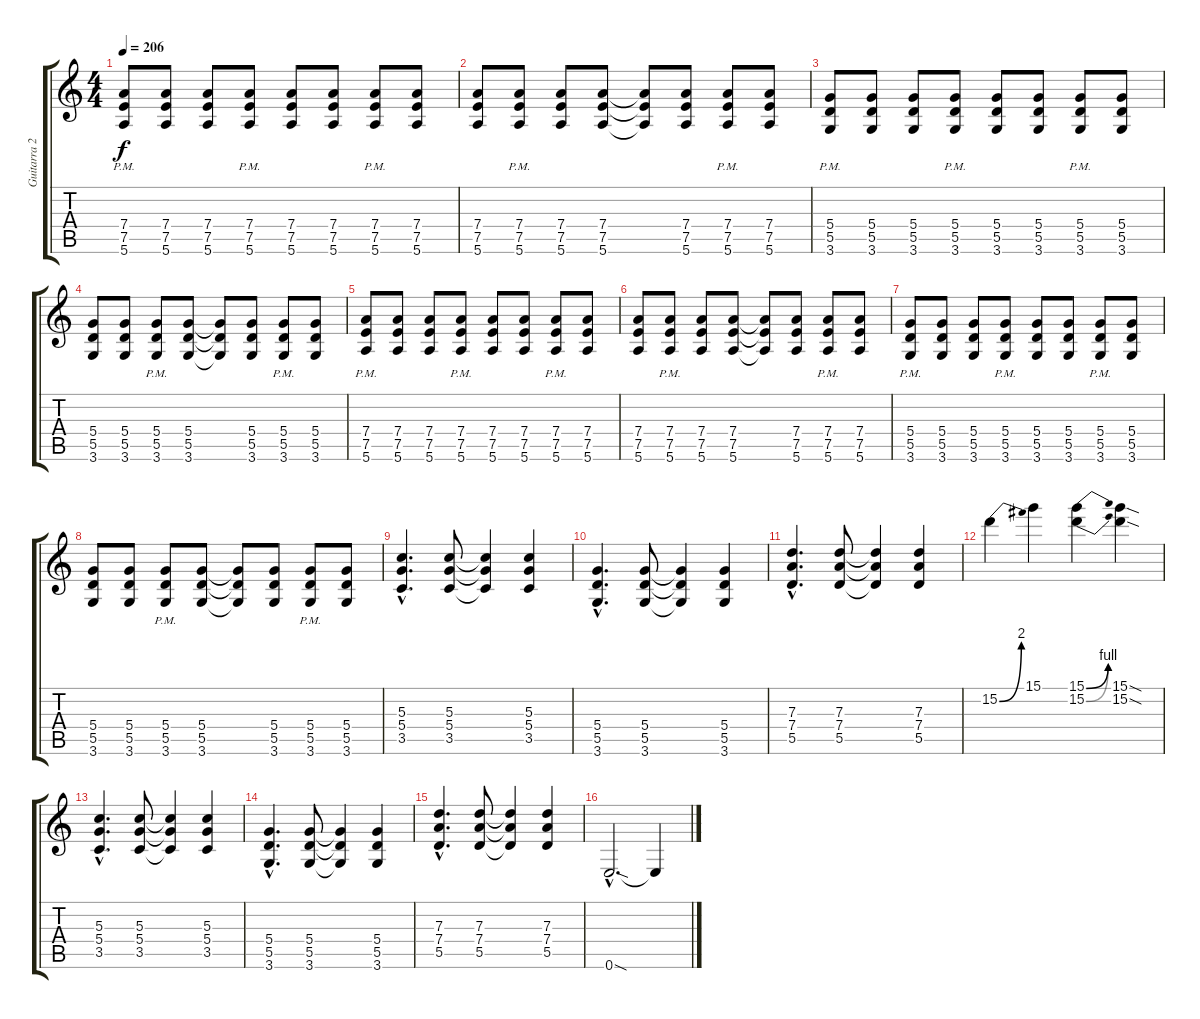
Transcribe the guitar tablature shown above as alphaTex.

\track ("Guitarra 2" "Guitarra 2") {instrument distortionguitar}
\staff {score tabs}
\tuning (E4 B3 G3 D3 A2 E2) {hide}
\ts (4 4)
\tempo 206
\clef g2
\ks c
(7.4{pm} 7.5{pm} 5.6{pm}).8{dy f} (7.4 7.5 5.6).8 (7.4 7.5 5.6).8 (7.4{pm} 7.5{pm} 5.6).8 (7.4 7.5 5.6).8 (7.4 7.5 5.6).8 (7.4{pm} 7.5{pm} 5.6).8 (7.4 7.5 5.6).8 |
(7.4 7.5 5.6).8 (7.4{pm} 7.5{pm} 5.6{pm}).8 (7.4 7.5 5.6).8 (7.4 7.5 5.6).8 (7.4{t} 7.5{t} 5.6{t}).8 (7.4 7.5 5.6).8 (7.4{pm} 7.5{pm} 5.6{pm}).8 (7.4 7.5 5.6).8 |
(5.4{pm} 5.5{pm} 3.6{pm}).8 (5.4 5.5 3.6).8 (5.4 5.5 3.6).8 (5.4{pm} 5.5{pm} 3.6{pm}).8 (5.4 5.5 3.6).8 (5.4 5.5 3.6).8 (5.4{pm} 5.5{pm} 3.6{pm}).8 (5.4 5.5 3.6).8 |
(5.4 5.5 3.6).8 (5.4 5.5 3.6).8 (5.4{pm} 5.5{pm} 3.6{pm}).8 (5.4 5.5 3.6).8 (5.4{t} 5.5{t} 3.6{t}).8 (5.4 5.5 3.6).8 (5.4{pm} 5.5{pm} 3.6{pm}).8 (5.4 5.5 3.6).8 |
(7.4{pm} 7.5{pm} 5.6{pm}).8 (7.4 7.5 5.6).8 (7.4 7.5 5.6).8 (7.4{pm} 7.5{pm} 5.6).8 (7.4 7.5 5.6).8 (7.4 7.5 5.6).8 (7.4{pm} 7.5{pm} 5.6).8 (7.4 7.5 5.6).8 |
(7.4 7.5 5.6).8 (7.4{pm} 7.5{pm} 5.6{pm}).8 (7.4 7.5 5.6).8 (7.4 7.5 5.6).8 (7.4{t} 7.5{t} 5.6{t}).8 (7.4 7.5 5.6).8 (7.4{pm} 7.5{pm} 5.6{pm}).8 (7.4 7.5 5.6).8 |
(5.4{pm} 5.5{pm} 3.6{pm}).8 (5.4 5.5 3.6).8 (5.4 5.5 3.6).8 (5.4{pm} 5.5{pm} 3.6{pm}).8 (5.4 5.5 3.6).8 (5.4 5.5 3.6).8 (5.4{pm} 5.5{pm} 3.6{pm}).8 (5.4 5.5 3.6).8 |
(5.4 5.5 3.6).8 (5.4 5.5 3.6).8 (5.4{pm} 5.5{pm} 3.6{pm}).8 (5.4 5.5 3.6).8 (5.4{t} 5.5{t} 3.6{t}).8 (5.4 5.5 3.6).8 (5.4{pm} 5.5{pm} 3.6{pm}).8 (5.4 5.5 3.6).8 |
(5.3{hac} 5.4{hac} 3.5{hac}).4{d} (5.3 5.4 3.5).8 (5.3{t} 5.4{t} 3.5{t}).4 (5.3 5.4 3.5).4 |
(5.4{hac} 5.5{hac} 3.6{hac}).4{d} (5.4 5.5 3.6).8 (5.4{t} 5.5{t} 3.6{t}).4 (5.4 5.5 3.6).4 |
(7.3{hac} 7.4{hac} 5.5{hac}).4{d} (7.3 7.4 5.5).8 (7.3{t} 7.4{t} 5.5{t}).4 (7.3 7.4 5.5).4 |
15.2{be (bend 0 0 60 8)}.4 15.1.4 (15.1{be (bend 0 0 60 4)} 15.2{be (bend 0 0 60 4)}).4 (15.1{sod} 15.2{sod}).4 |
(5.3{hac} 5.4{hac} 3.5{hac}).4{d} (5.3 5.4 3.5).8 (5.3{t} 5.4{t} 3.5{t}).4 (5.3 5.4 3.5).4 |
(5.4{hac} 5.5{hac} 3.6{hac}).4{d} (5.4 5.5 3.6).8 (5.4{t} 5.5{t} 3.6{t}).4 (5.4 5.5 3.6).4 |
(7.3{hac} 7.4{hac} 5.5{hac}).4{d} (7.3 7.4 5.5).8 (7.3{t} 7.4{t} 5.5{t}).4 (7.3 7.4 5.5).4 |
0.6{sod hac}.2{d} 0.6{t}.4
